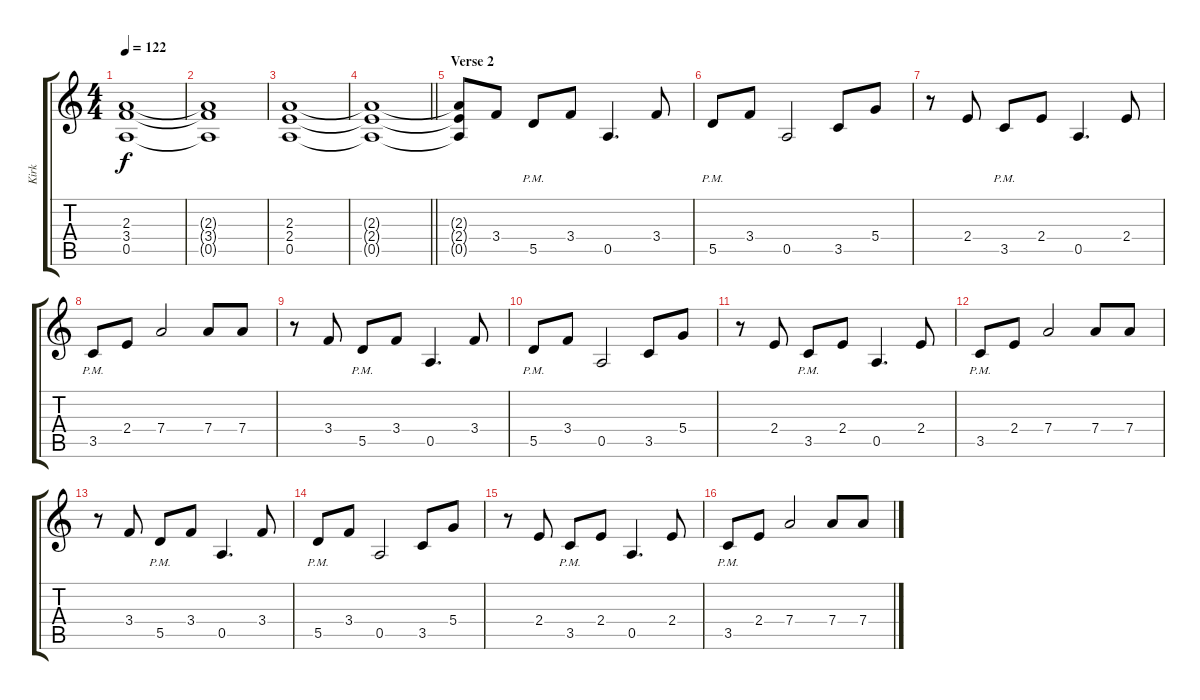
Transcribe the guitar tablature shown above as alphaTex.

\track ("Kirk" "Kirk") {instrument distortionguitar}
\staff {score tabs}
\tuning (E4 B3 G3 D3 A2 E2) {hide}
\ts (4 4)
\tempo 122
\clef g2
\ks c
(2.3 3.4 0.5).1{dy f} |
(2.3{t} 3.4{t} 0.5{t}).1 |
(2.3 2.4 0.5).1 |
\barLineRight lightlight
(2.3{t} 2.4{t} 0.5{t}).1 |
\section ("" "Verse 2")
(2.3{t} 2.4{t} 0.5{t}).8 3.4.8 5.5{pm}.8 3.4.8 0.5.4{d} 3.4.8 |
5.5{pm}.8 3.4.8 0.5.2 3.5.8 5.4.8 |
r.8 2.4.8 3.5{pm}.8 2.4.8 0.5.4{d} 2.4.8 |
3.5{pm}.8 2.4.8 7.4.2 7.4.8 7.4.8 |
r.8 3.4.8 5.5{pm}.8 3.4.8 0.5.4{d} 3.4.8 |
5.5{pm}.8 3.4.8 0.5.2 3.5.8 5.4.8 |
r.8 2.4.8 3.5{pm}.8 2.4.8 0.5.4{d} 2.4.8 |
3.5{pm}.8 2.4.8 7.4.2 7.4.8 7.4.8 |
r.8 3.4.8 5.5{pm}.8 3.4.8 0.5.4{d} 3.4.8 |
5.5{pm}.8 3.4.8 0.5.2 3.5.8 5.4.8 |
r.8 2.4.8 3.5{pm}.8 2.4.8 0.5.4{d} 2.4.8 |
3.5{pm}.8 2.4.8 7.4.2 7.4.8 7.4.8
